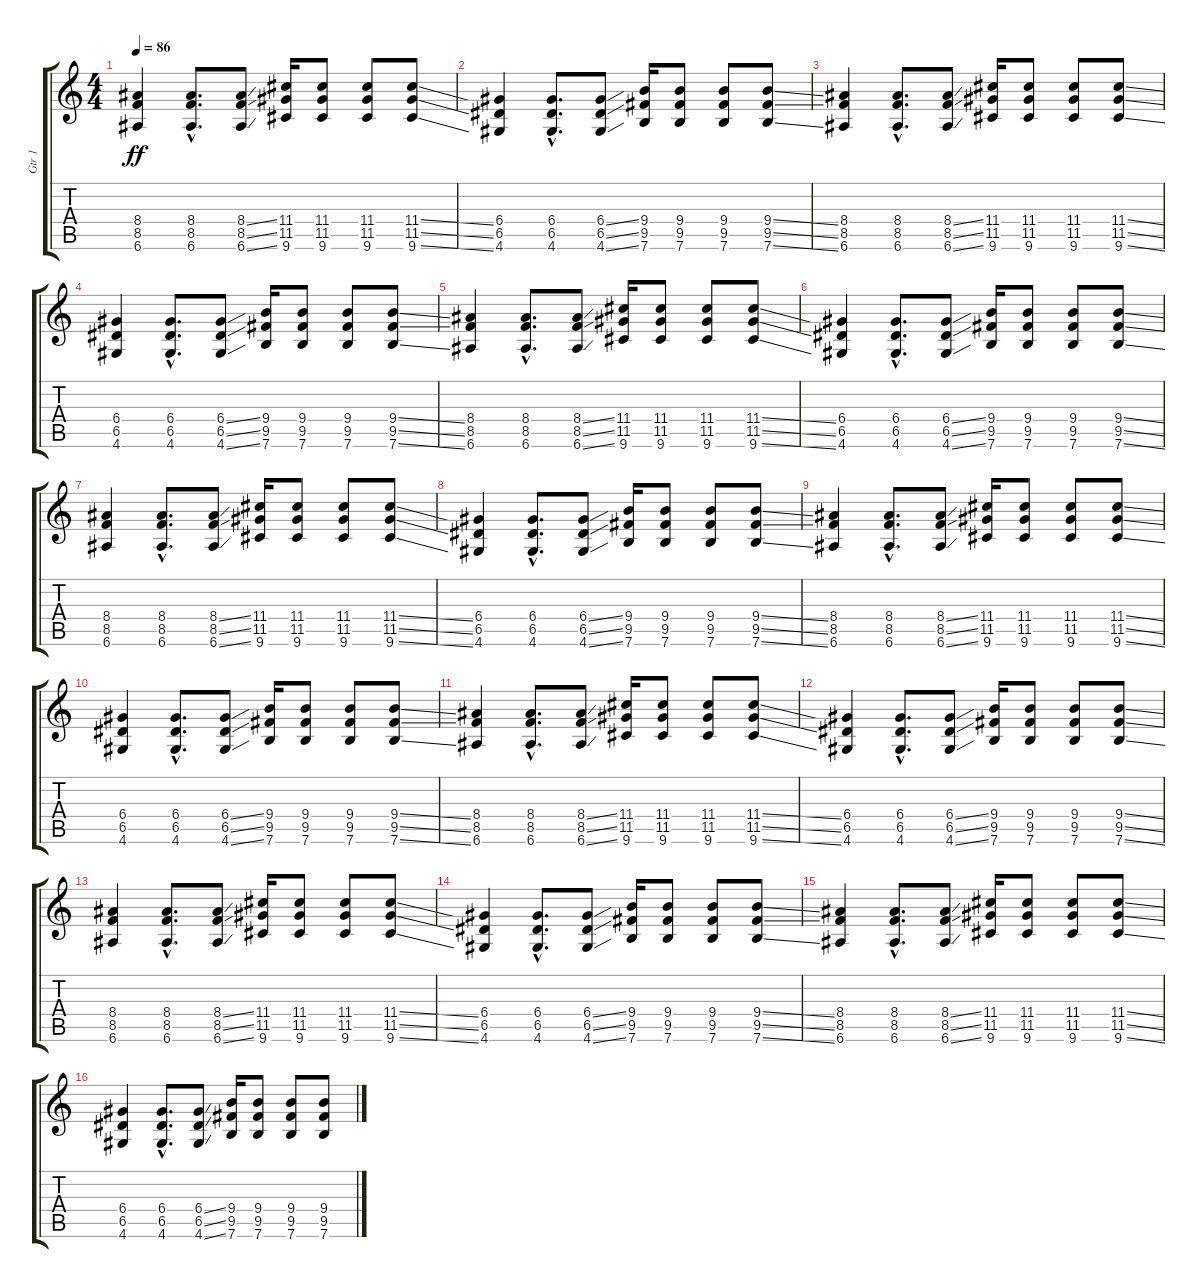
\track ("Gtr 1" "Gtr 1") {instrument acousticguitarsteel}
\staff {score tabs}
\tuning (E4 B3 G3 D3 A2 E2) {hide}
\ts (4 4)
\tempo 86
\clef g2
\ks c
(8.4 8.5 6.6).4{dy ff instrument acousticguitarsteel} (8.4{hac} 8.5{hac} 6.6{hac}).8{d} (8.4{ss} 8.5{ss} 6.6{ss}).8 (11.4 11.5 9.6).16 (11.4 11.5 9.6).8 (11.4 11.5 9.6).8 (11.4{ss} 11.5{ss} 9.6{ss}).8 |
(6.4 6.5 4.6).4 (6.4{hac} 6.5{hac} 4.6{hac}).8{d} (6.4{ss} 6.5{ss} 4.6{ss}).8 (9.4 9.5 7.6).16 (9.4 9.5 7.6).8 (9.4 9.5 7.6).8 (9.4{ss} 9.5{ss} 7.6{ss}).8 |
(8.4 8.5 6.6).4 (8.4{hac} 8.5{hac} 6.6{hac}).8{d} (8.4{ss} 8.5{ss} 6.6{ss}).8 (11.4 11.5 9.6).16 (11.4 11.5 9.6).8 (11.4 11.5 9.6).8 (11.4{ss} 11.5{ss} 9.6{ss}).8 |
(6.4 6.5 4.6).4 (6.4{hac} 6.5{hac} 4.6{hac}).8{d} (6.4{ss} 6.5{ss} 4.6{ss}).8 (9.4 9.5 7.6).16 (9.4 9.5 7.6).8 (9.4 9.5 7.6).8 (9.4{ss} 9.5{ss} 7.6{ss}).8 |
(8.4 8.5 6.6).4 (8.4{hac} 8.5{hac} 6.6{hac}).8{d} (8.4{ss} 8.5{ss} 6.6{ss}).8 (11.4 11.5 9.6).16 (11.4 11.5 9.6).8 (11.4 11.5 9.6).8 (11.4{ss} 11.5{ss} 9.6{ss}).8 |
(6.4 6.5 4.6).4 (6.4{hac} 6.5{hac} 4.6{hac}).8{d} (6.4{ss} 6.5{ss} 4.6{ss}).8 (9.4 9.5 7.6).16 (9.4 9.5 7.6).8 (9.4 9.5 7.6).8 (9.4{ss} 9.5{ss} 7.6{ss}).8 |
(8.4 8.5 6.6).4 (8.4{hac} 8.5{hac} 6.6{hac}).8{d} (8.4{ss} 8.5{ss} 6.6{ss}).8 (11.4 11.5 9.6).16 (11.4 11.5 9.6).8 (11.4 11.5 9.6).8 (11.4{ss} 11.5{ss} 9.6{ss}).8 |
(6.4 6.5 4.6).4 (6.4{hac} 6.5{hac} 4.6{hac}).8{d} (6.4{ss} 6.5{ss} 4.6{ss}).8 (9.4 9.5 7.6).16 (9.4 9.5 7.6).8 (9.4 9.5 7.6).8 (9.4{ss} 9.5{ss} 7.6{ss}).8 |
(8.4 8.5 6.6).4 (8.4{hac} 8.5{hac} 6.6{hac}).8{d} (8.4{ss} 8.5{ss} 6.6{ss}).8 (11.4 11.5 9.6).16 (11.4 11.5 9.6).8 (11.4 11.5 9.6).8 (11.4{ss} 11.5{ss} 9.6{ss}).8 |
(6.4 6.5 4.6).4 (6.4{hac} 6.5{hac} 4.6{hac}).8{d} (6.4{ss} 6.5{ss} 4.6{ss}).8 (9.4 9.5 7.6).16 (9.4 9.5 7.6).8 (9.4 9.5 7.6).8 (9.4{ss} 9.5{ss} 7.6{ss}).8 |
(8.4 8.5 6.6).4 (8.4{hac} 8.5{hac} 6.6{hac}).8{d} (8.4{ss} 8.5{ss} 6.6{ss}).8 (11.4 11.5 9.6).16 (11.4 11.5 9.6).8 (11.4 11.5 9.6).8 (11.4{ss} 11.5{ss} 9.6{ss}).8 |
(6.4 6.5 4.6).4 (6.4{hac} 6.5{hac} 4.6{hac}).8{d} (6.4{ss} 6.5{ss} 4.6{ss}).8 (9.4 9.5 7.6).16 (9.4 9.5 7.6).8 (9.4 9.5 7.6).8 (9.4{ss} 9.5{ss} 7.6{ss}).8 |
(8.4 8.5 6.6).4 (8.4{hac} 8.5{hac} 6.6{hac}).8{d} (8.4{ss} 8.5{ss} 6.6{ss}).8 (11.4 11.5 9.6).16 (11.4 11.5 9.6).8 (11.4 11.5 9.6).8 (11.4{ss} 11.5{ss} 9.6{ss}).8 |
(6.4 6.5 4.6).4 (6.4{hac} 6.5{hac} 4.6{hac}).8{d} (6.4{ss} 6.5{ss} 4.6{ss}).8 (9.4 9.5 7.6).16 (9.4 9.5 7.6).8 (9.4 9.5 7.6).8 (9.4{ss} 9.5{ss} 7.6{ss}).8 |
(8.4 8.5 6.6).4 (8.4{hac} 8.5{hac} 6.6{hac}).8{d} (8.4{ss} 8.5{ss} 6.6{ss}).8 (11.4 11.5 9.6).16 (11.4 11.5 9.6).8 (11.4 11.5 9.6).8 (11.4{ss} 11.5{ss} 9.6{ss}).8 |
(6.4 6.5 4.6).4 (6.4{hac} 6.5{hac} 4.6{hac}).8{d} (6.4{ss} 6.5{ss} 4.6{ss}).8 (9.4 9.5 7.6).16 (9.4 9.5 7.6).8 (9.4 9.5 7.6).8 (9.4 9.5 7.6).8
